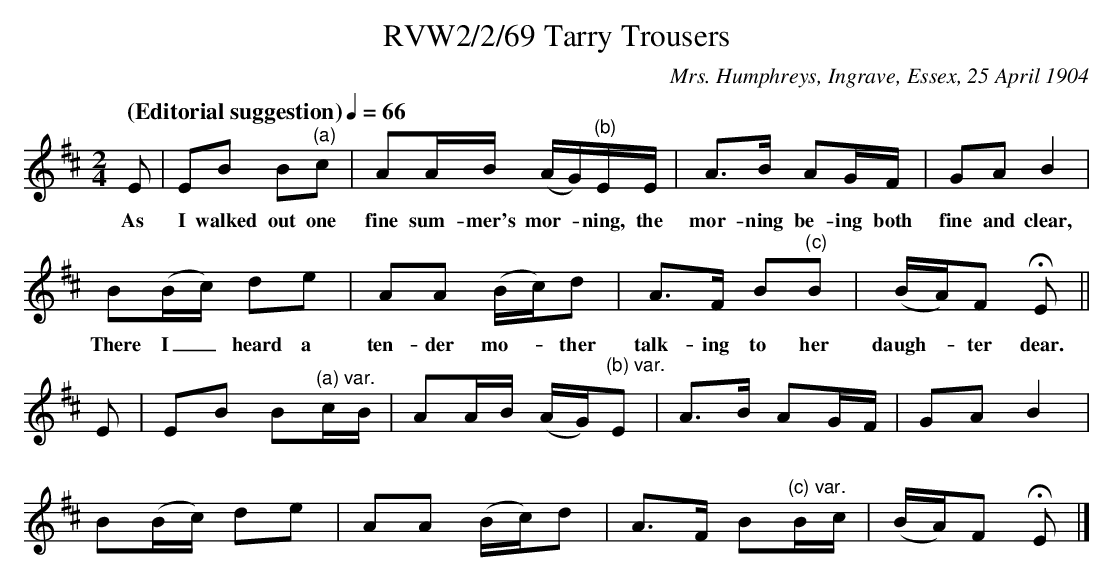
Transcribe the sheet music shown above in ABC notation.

X:1
T:RVW2/2/69 Tarry Trousers
C: Mrs. Humphreys, Ingrave, Essex, 25 April 1904
L:1/8
Q: "(Editorial suggestion)" 1/4=66
M:2/4
K:D
E | EB B"^(a)"c | AA/2B/2 (A/2G/2)"^(b)"E/2E/2 | A3/2B/2 AG/2F/2 | GA B2|
w: As I walked out one fine sum-mer's mor-*ning, the mor-ning be-ing both fine and clear,
B(B/2c/2) de | AA (B/2c/2)d | A3/2F/2 B"^(c)"B | (B/2A/2)F HE ||
w: There I_ heard a ten-der mo-*ther talk-ing to her daugh-*ter dear.
E | EB B"^(a) var."c/2B/2 | AA/2B/2 (A/2G/2)"^(b) var."E | A3/2B/2 AG/2F/2 | GA B2|
B(B/2c/2) de | AA (B/2c/2)d | A3/2F/2 B"^(c) var."B/2c/2 | (B/2A/2)F HE |]
